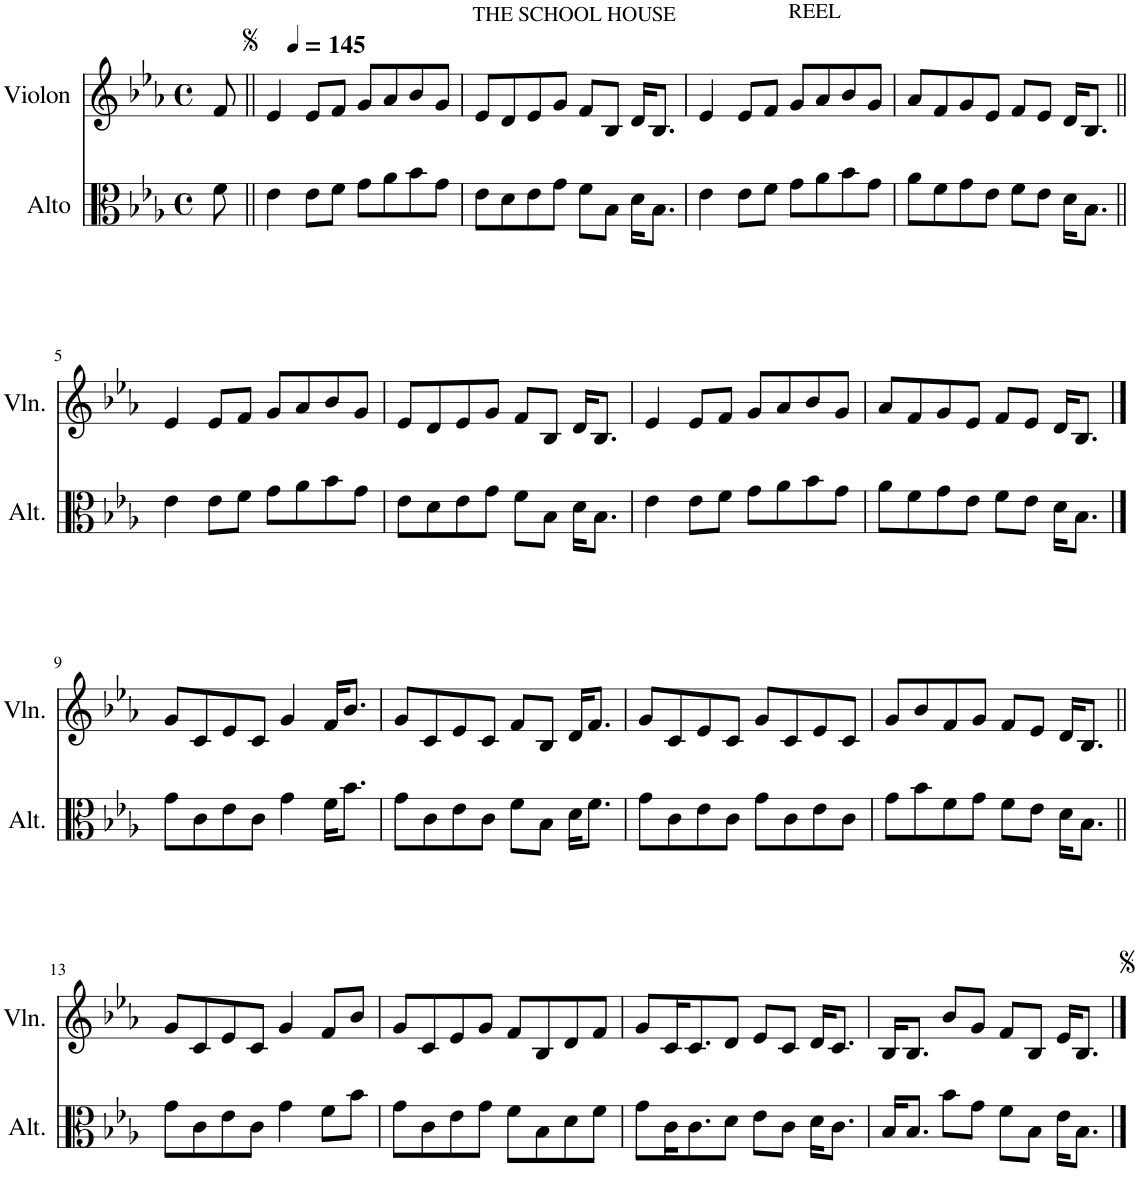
**kern	**kern
*part2	*part1
*staff2	*staff1
*I"Alto	*I"Violon
*I'Alt.	*I'Vln.
*clefC3	*clefG2
*k[b-e-a-]	*k[b-e-a-]
*M4/4	*M4/4
*met(c)	*met(c)
*MM145	*MM145
=	=
8f\	8f/
=1||	=1||
4e-\	4e-/
8e-\L	8e-/L
8f\J	8f/J
8g\L	8g/L
8a-\	8a-/
8b-\	8b-/
8g\J	8g/J
=2	=2
!	!LO:TX:a:t=THE SCHOOL HOUSE
8e-\L	8e-/L
8d\	8d/
8e-\	8e-/
8g\J	8g/J
8f\L	8f/L
8B-\J	8B-/J
16d\KL	16d/KL
8.B-\J	8.B-/J
=3	=3
4e-\	4e-/
8e-\L	8e-/L
8f\J	8f/J
!	!LO:TX:a:t=REEL
8g\L	8g/L
8a-\	8a-/
8b-\	8b-/
8g\J	8g/J
=4	=4
8a-\L	8a-/L
8f\	8f/
8g\	8g/
8e-\J	8e-/J
8f\L	8f/L
8e-\J	8e-/J
16d\KL	16d/KL
8.B-\J	8.B-/J
!!LO:LB:g=z
=5||	=5||
4e-\	4e-/
8e-\L	8e-/L
8f\J	8f/J
8g\L	8g/L
8a-\	8a-/
8b-\	8b-/
8g\J	8g/J
=6	=6
8e-\L	8e-/L
8d\	8d/
8e-\	8e-/
8g\J	8g/J
8f\L	8f/L
8B-\J	8B-/J
16d\KL	16d/KL
8.B-\J	8.B-/J
=7	=7
4e-\	4e-/
8e-\L	8e-/L
8f\J	8f/J
8g\L	8g/L
8a-\	8a-/
8b-\	8b-/
8g\J	8g/J
=8	=8
8a-\L	8a-/L
8f\	8f/
8g\	8g/
8e-\J	8e-/J
8f\L	8f/L
8e-\J	8e-/J
16d\KL	16d/KL
8.B-\J	8.B-/J
!!LO:LB:g=z
==9	==9
8g\L	8g/L
8c\	8c/
8e-\	8e-/
8c\J	8c/J
4g\	4g/
16f\KL	16f/KL
8.b-\J	8.b-/J
=10	=10
8g\L	8g/L
8c\	8c/
8e-\	8e-/
8c\J	8c/J
8f\L	8f/L
8B-\J	8B-/J
16d\KL	16d/KL
8.f\J	8.f/J
=11	=11
8g\L	8g/L
8c\	8c/
8e-\	8e-/
8c\J	8c/J
8g\L	8g/L
8c\	8c/
8e-\	8e-/
8c\J	8c/J
=12	=12
8g\L	8g/L
8b-\	8b-/
8f\	8f/
8g\J	8g/J
8f\L	8f/L
8e-\J	8e-/J
16d\KL	16d/KL
8.B-\J	8.B-/J
!!LO:LB:g=z
=13||	=13||
8g\L	8g/L
8c\	8c/
8e-\	8e-/
8c\J	8c/J
4g\	4g/
8f\L	8f/L
8b-\J	8b-/J
=14	=14
8g\L	8g/L
8c\	8c/
8e-\	8e-/
8g\J	8g/J
8f\L	8f/L
8B-\	8B-/
8d\	8d/
8f\J	8f/J
=15	=15
8g\L	8g/L
16c\K	16c/K
8.c\	8.c/
8d\J	8d/J
8e-\L	8e-/L
8c\J	8c/J
16d\KL	16d/KL
8.c\J	8.c/J
=16	=16
16B-/KL	16B-/KL
8.B-/J	8.B-/J
8b-\L	8b-/L
8g\J	8g/J
8f\L	8f/L
8B-\J	8B-/J
16e-\KL	16e-/KL
8.B-\J	8.B-/J
==	==
*-	*-
